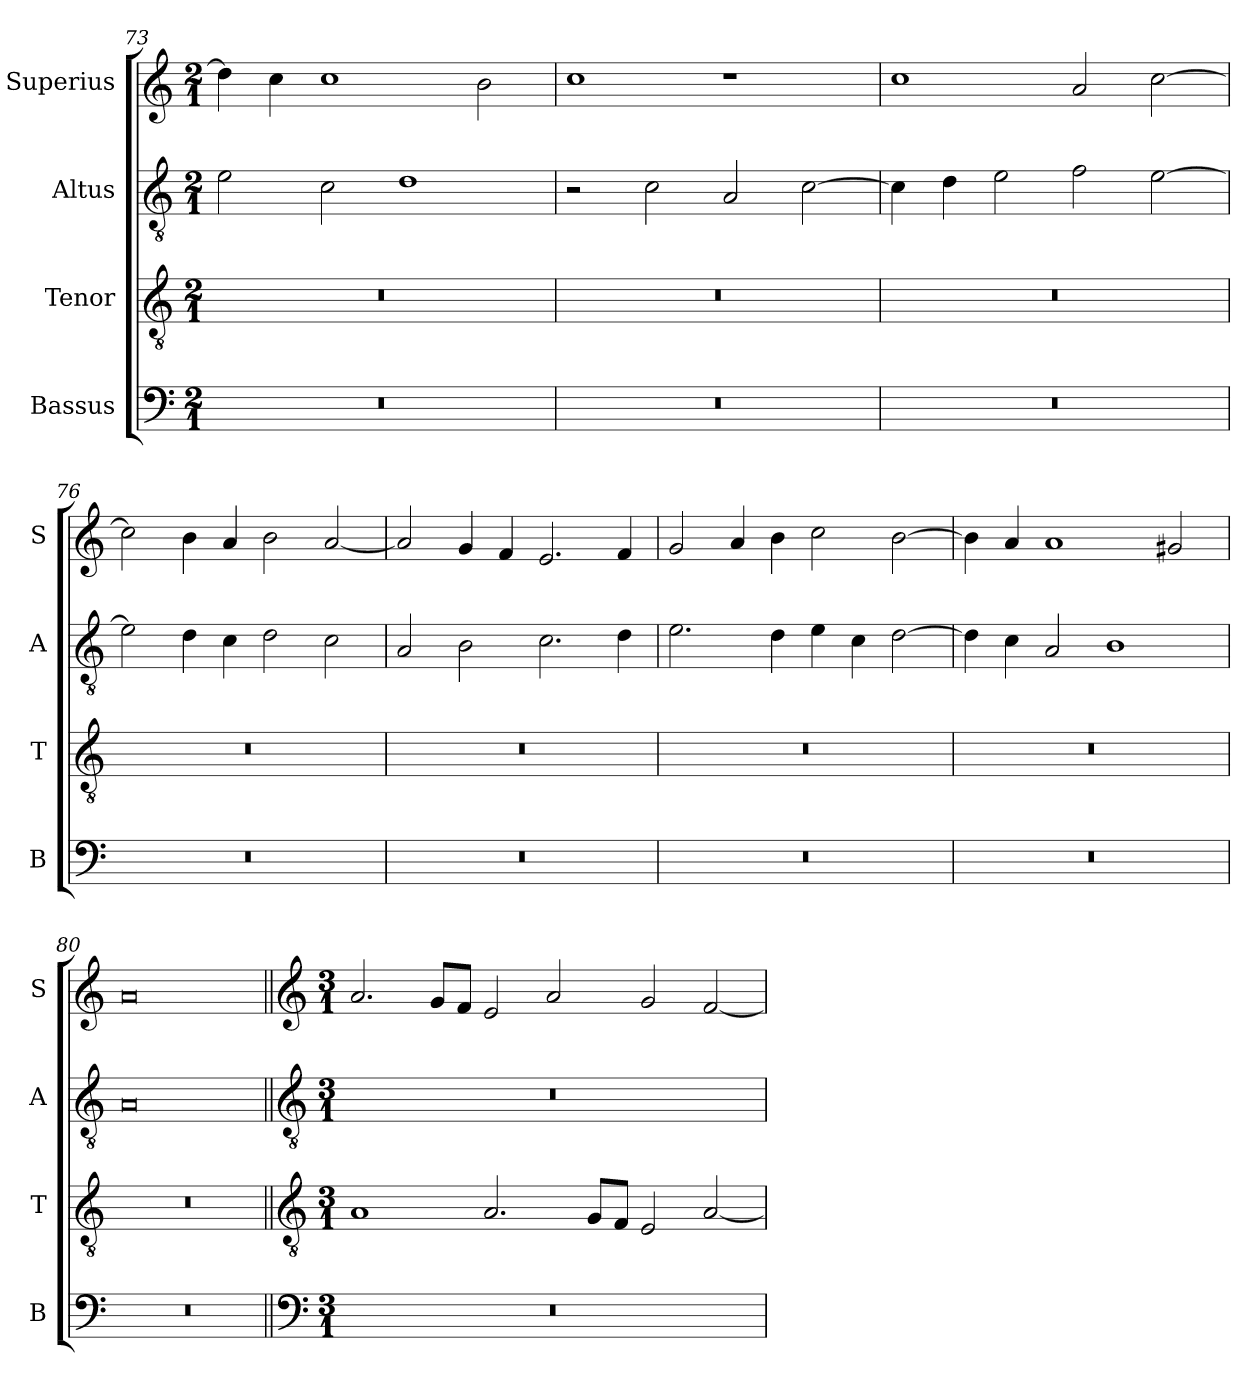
**kern	**kern	**kern	**kern
*part4	*part3	*part2	*part1
*staff4	*staff3	*staff2	*staff1
*I"Bassus	*I"Tenor	*I"Altus	*I"Superius
*I'B	*I'T	*I'A	*I'S
*clefF4	*clefGv2	*clefGv2	*clefG2
*k[]	*k[]	*k[]	*k[]
*M2/1	*M2/1	*M2/1	*M2/1
=73	=73	=73	=73
0r	0r	2e\	4dd\]
.	.	.	4cc\
.	.	2c\	1cc
.	.	1d	.
.	.	.	2b\
=74	=74	=74	=74
0r	0r	2r	1cc
.	.	2c\	.
.	.	2A/	1r
.	.	[2c\	.
=75	=75	=75	=75
0r	0r	4c\]	1cc
.	.	4d\	.
.	.	2e\	.
.	.	2f\	2a/
.	.	[2e\	[2cc\
=76	=76	=76	=76
0r	0r	2e\]	2cc\]
.	.	4d\	4b\
.	.	4c\	4a/
.	.	2d\	2b\
.	.	2c\	[2a/
=77	=77	=77	=77
0r	0r	2A/	2a/]
.	.	2B\	4g/
.	.	.	4f/
.	.	2.c\	2.e/
.	.	4d\	4f/
=78	=78	=78	=78
0r	0r	2.e\	2g/
.	.	.	4a/
.	.	4d\	4b\
.	.	4e\	2cc\
.	.	4c\	.
.	.	[2d\	[2b\
=79	=79	=79	=79
0r	0r	4d\]	4b\]
.	.	4c\	4a/
.	.	2A/	1a
.	.	1B	.
.	.	.	2g#X/
=80	=80	=80	=80
0r	0r	0A	0a
!!LO:LB:g=z
=81||	=81||	=81||	=81||
*clefF4	*clefGv2	*clefGv2	*clefG2
*k[]	*k[]	*k[]	*k[]
*M3/1	*M3/1	*M3/1	*M3/1
0.r	1A	0.r	2.a/
.	.	.	8g/L
.	.	.	8f/J
.	2.A/	.	2e/
.	.	.	2a/
.	8G/L	.	.
.	8F/J	.	.
.	2E/	.	2g/
.	[2A/	.	[2f/
=	=	=	=
*-	*-	*-	*-
